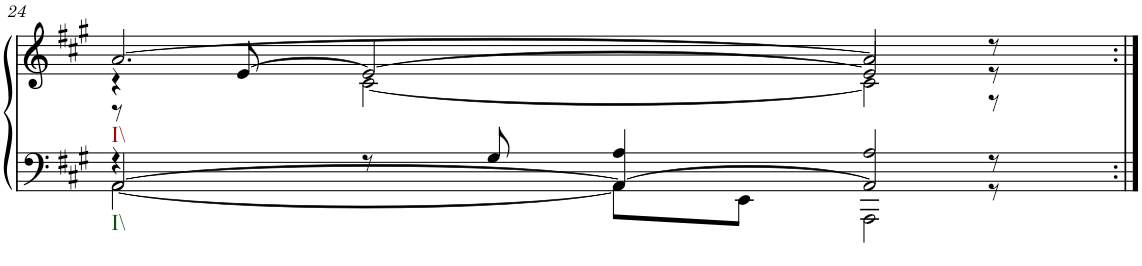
**kern	**kern
*part1	*part1
*staff2	*staff1
*I"unbenannt1	*
!!LO:PB:g=z
*clefF4	*clefG2
*k[f#c#g#]	*k[f#c#g#]
*M3/2	*M3/2
=24	=24
*^	*^
*	*^	*	*^
4r	[2AA\	[2AA/	[2.a/	4r	8r
.	.	.	.	.	[8e/
8r	.	.	.	[2c#\	2e/_
8G#/	.	.	.	.	.
4A/	8AA\L]	4AA/_	.	.	.
.	8EE\J	.	.	.	.
2A/	2AAA\	2AA/]	2a/]	2c#\]	2e/]
8r	8r	8ryy	8r	8r	8r
*v	*v	*v	*	*	*
*	*v	*v	*v
=:|!	=:|!
*-	*-
